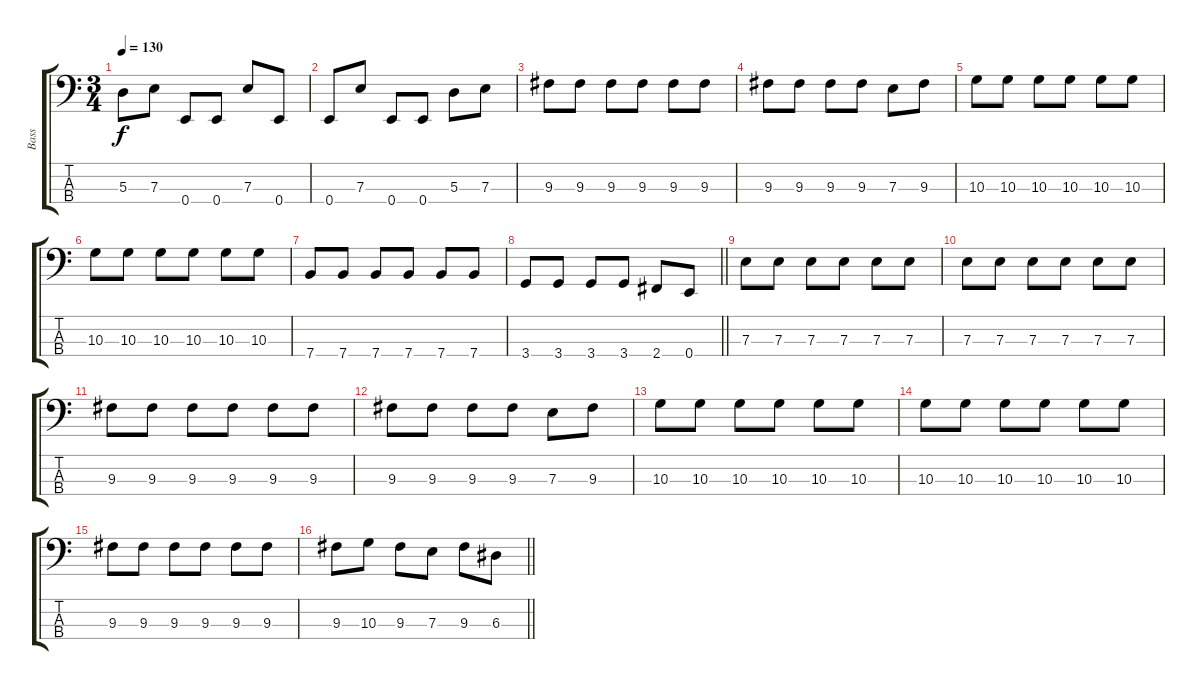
\track ("Bass" "Bass") {instrument electricbassfinger}
\staff {score tabs}
\tuning (G2 D2 A1 E1) {hide}
\ts (3 4)
\section ("" "")
\tempo 130
\clef f4
\ks c
5.3.8{dy f} 7.3.8 0.4.8 0.4.8 7.3.8 0.4.8 |
0.4.8 7.3.8 0.4.8 0.4.8 5.3.8 7.3.8 |
9.3.8 9.3.8 9.3.8 9.3.8 9.3.8 9.3.8 |
9.3.8 9.3.8 9.3.8 9.3.8 7.3.8 9.3.8 |
10.3.8 10.3.8 10.3.8 10.3.8 10.3.8 10.3.8 |
10.3.8 10.3.8 10.3.8 10.3.8 10.3.8 10.3.8 |
7.4.8 7.4.8 7.4.8 7.4.8 7.4.8 7.4.8 |
\barLineRight lightlight
3.4.8 3.4.8 3.4.8 3.4.8 2.4.8 0.4.8 |
\section ("" "")
7.3.8 7.3.8 7.3.8 7.3.8 7.3.8 7.3.8 |
7.3.8 7.3.8 7.3.8 7.3.8 7.3.8 7.3.8 |
9.3.8 9.3.8 9.3.8 9.3.8 9.3.8 9.3.8 |
9.3.8 9.3.8 9.3.8 9.3.8 7.3.8 9.3.8 |
10.3.8 10.3.8 10.3.8 10.3.8 10.3.8 10.3.8 |
10.3.8 10.3.8 10.3.8 10.3.8 10.3.8 10.3.8 |
9.3.8 9.3.8 9.3.8 9.3.8 9.3.8 9.3.8 |
\barLineRight lightlight
9.3.8 10.3.8 9.3.8 7.3.8 9.3.8 6.3.8
